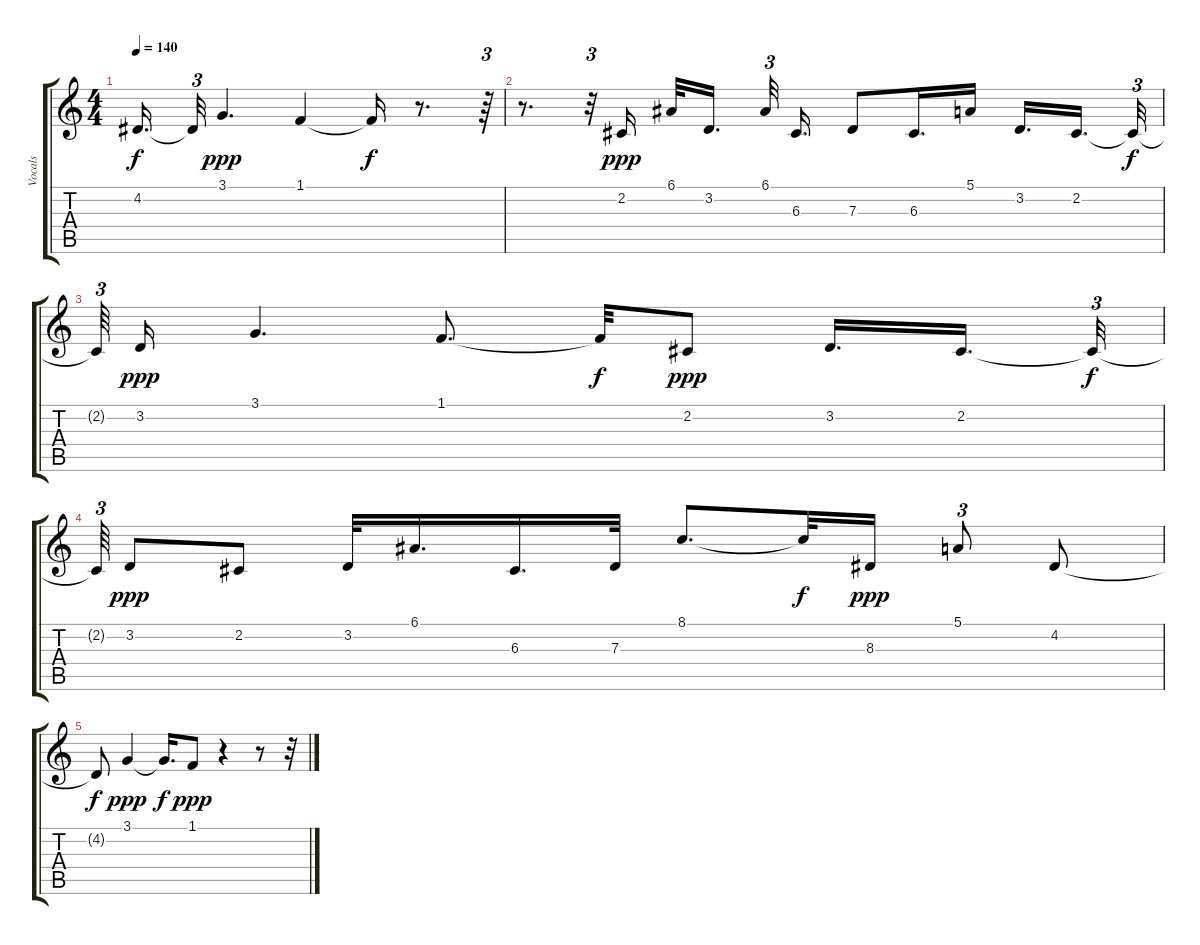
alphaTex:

\track ("Vocals" "Vocals") {instrument tenorsax}
\staff {score tabs}
\tuning (E4 B3 G3 D3 A2 E2) {hide}
\ts (4 4)
\tempo 140
\clef g2
\ks c
4.2{t}.16{d dy f} 4.2{t}.32{tu (3 2)} 3.1.4{d dy ppp} 1.1.4 1.1{t}.16{dy f} r.8{d} r.64{tu (3 2)} |
r.8{d} r.32{tu (3 2)} 2.2.16{dy ppp} 6.1.32 3.2.16{d beam splitsecondary} 6.1.32{tu (3 2)} 6.3.16{d} 7.3.8 6.3.16{d} 5.1.16 3.2.16{d} 2.2.16{d beam splitsecondary} 2.2{t}.32{tu (3 2) dy f} |
2.2{t}.64{tu (3 2)} 3.2.16{dy ppp} 3.1.4{d} 1.1.8{d} 1.1{t}.32{dy f} 2.2.8{dy ppp} 3.2.16{d} 2.2.16{d beam splitsecondary} 2.2{t}.32{tu (3 2) dy f} |
2.2{t}.64{tu (3 2)} 3.2.8{dy ppp} 2.2.8 3.2.32 6.1.16{d} 6.3.16{d} 7.3.32 8.1.8{d} 8.1{t}.32{dy f} 8.3.16{dy ppp} 5.1.8{tu (3 2)} 4.2.8 |
4.2{t}.8{dy f} 3.1.4{dy ppp} 3.1{t}.16{d dy f} 1.1.8{dy ppp} r.4 r.8 r.32
